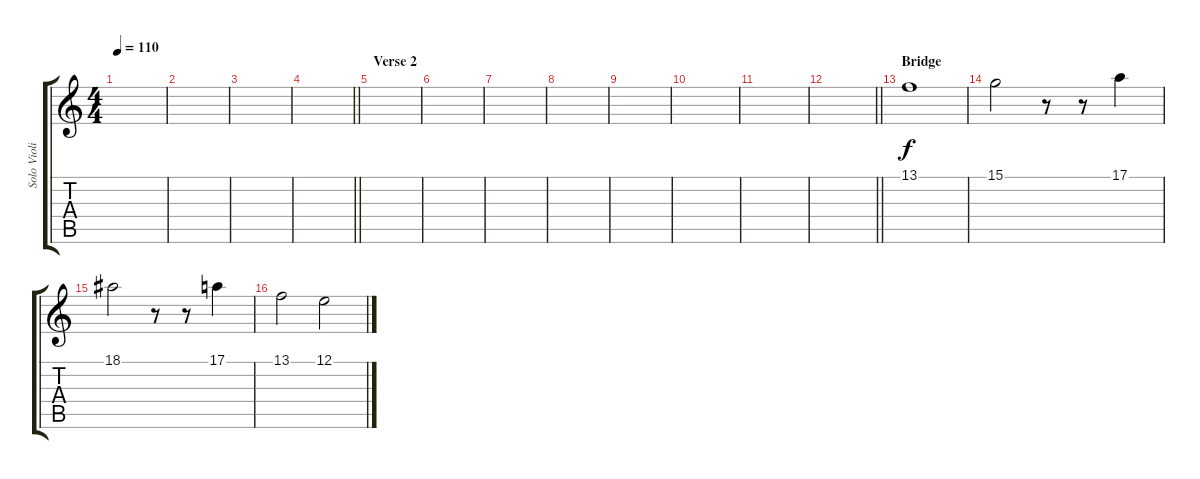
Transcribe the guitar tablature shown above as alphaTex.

\track ("Solo Violin" "Solo Violi") {instrument stringensemble2}
\staff {score tabs}
\tuning (E4 B3 G3 D3 A2 E2) {hide}
\ts (4 4)
\tempo 110
\clef g2
\ks c
|
|
|
\barLineRight lightlight
|
\section ("" "Verse 2")
|
|
|
|
|
|
|
\barLineRight lightlight
|
\section ("" "Bridge")
13.1.1 |
15.1.2 r.8 r.8 17.1.4 |
18.1.2 r.8 r.8 17.1.4 |
13.1.2 12.1.2
